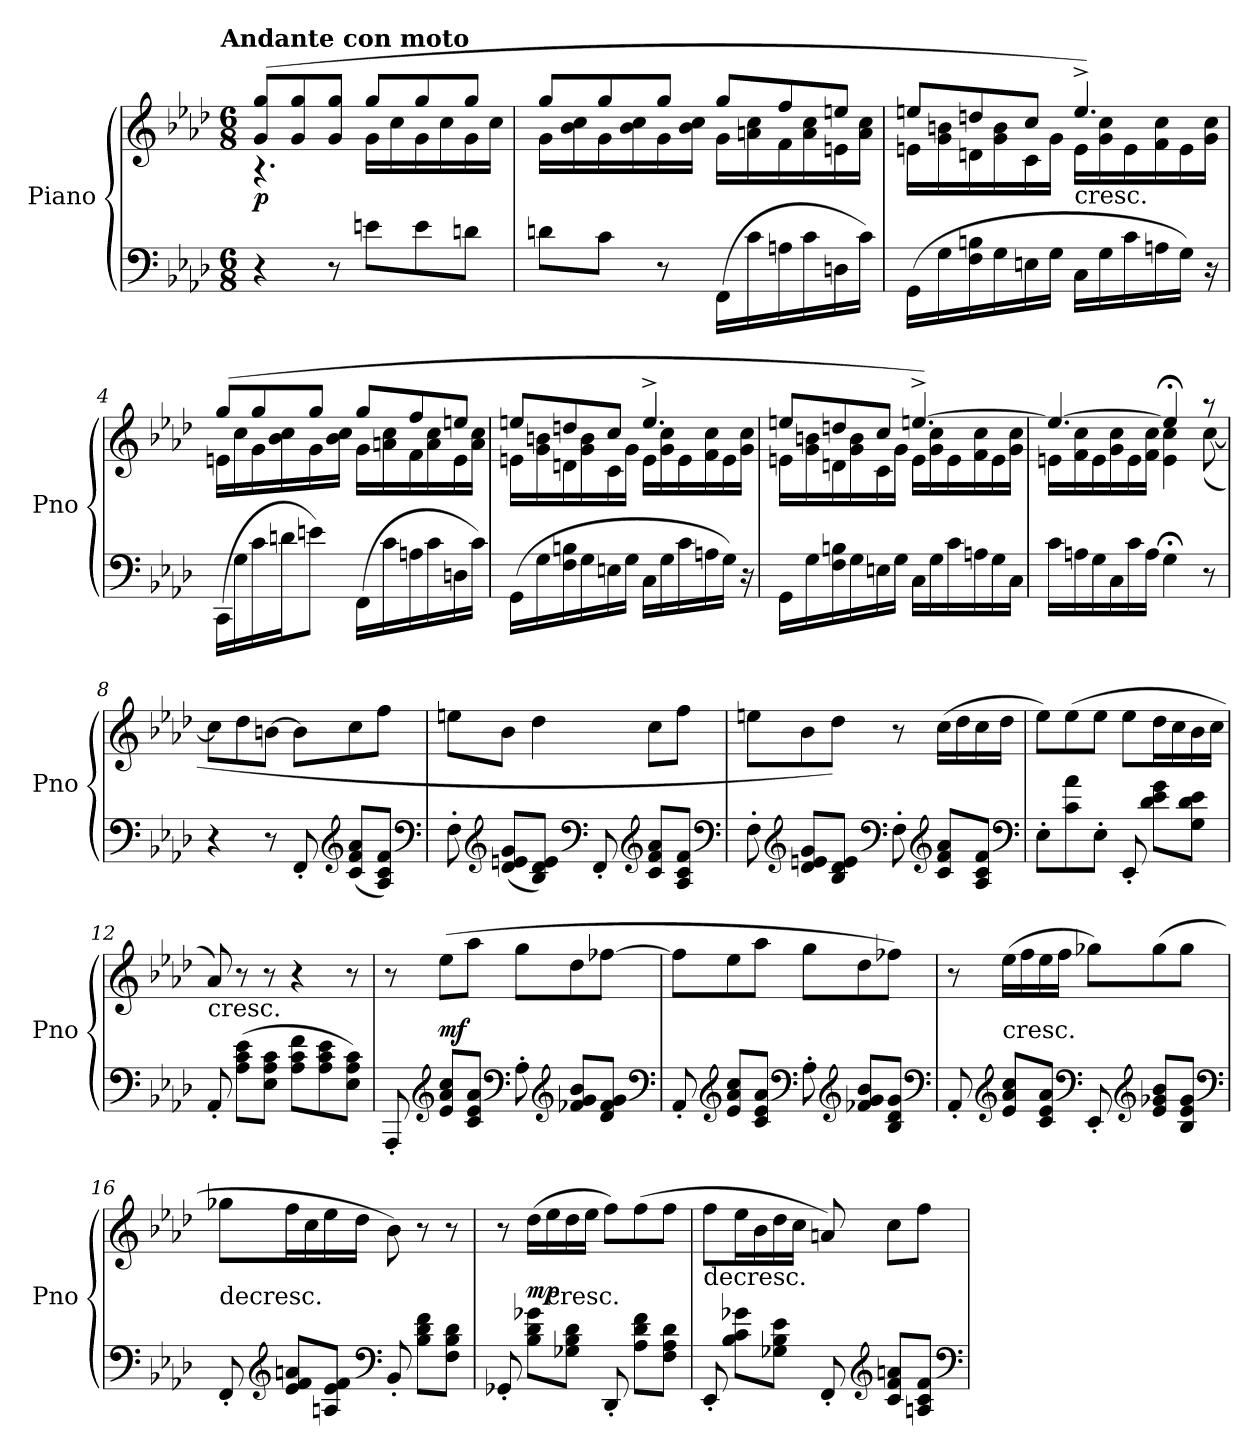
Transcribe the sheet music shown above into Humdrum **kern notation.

**kern	**kern	**dynam
*part1	*part1	*part1
*staff2	*staff1	*staff1/2
*I"Piano	*	*
*I'Pno	*	*
*clefF4	*clefG2	*
*k[b-e-a-d-]	*k[b-e-a-d-]	*
!!LO:TX:omd:t=Andante con moto
*M6/8	*M6/8	*
*MM104	*MM104	*
=1	=1	=1
*	*^	*
4r	(8g/ 8gg/L	4.r	p
.	8g/ 8gg/	.	.
8r	8g/ 8gg/J	.	.
8en\L	8gg/L	16g\LL	.
.	.	16cc\	.
8e\	8gg/	16g\	.
.	.	16cc\	.
8dn\J	8gg/J	16g\	.
.	.	16cc\JJ	.
=2	=2	=2	=2
8dn\L	8gg/L	16g\LL	.
.	.	16b-\ 16cc\	.
8c\J	8gg/	16g\	.
.	.	16b-\ 16cc\	.
8r	8gg/J	16g\	.
.	.	16b-\ 16cc\JJ	.
(16FF\LL	8gg/L	16g\LL	.
16c\	.	16an\ 16cc\	.
16An\	8ff/	16f\	.
16c\	.	16a\ 16cc\	.
16Dn\	8een/J	16en\	.
16c\JJ)	.	16a\ 16cc\JJ	.
=3	=3	=3	=3
(16GG\LL	8een/L	16en\LL	.
16G\	.	16g\ 16bn\	.
16F\ 16Bn\	8ddn/	16dn\	.
16G\	.	16g\ 16b\	.
16En\	8cc/J	16c\	.
16G\JJ	.	16g\JJ	.
!	!LO:TX:c:t=cresc.	!	!
16C\LL	4.ee^/)	16e\LL	.
16G\	.	16g\ 16cc\	.
16c\	.	16e\	.
16An\	.	16f\ 16cc\	.
16G\JJ)	.	16e\	.
16r	.	16g\ 16cc\JJ	.
=4	=4	=4	=4
(16CC\LL	(8gg/L	16en\LL	.
16G\	.	16cc\	.
16c\	8gg/	16g\	.
16dn\J	.	16b-\ 16cc\	.
8en\J)	8gg/J	16g\	.
.	.	16b-\ 16cc\JJ	.
(16FF\LL	8gg/L	16g\LL	.
16c\	.	16an\ 16cc\	.
16An\	8ff/	16f\	.
16c\	.	16a\ 16cc\	.
16Dn\	8een/J	16e\	.
16c\JJ)	.	16a\ 16cc\JJ	.
=5	=5	=5	=5
(16GG\LL	8een/L	16en\LL	.
16G\	.	16g\ 16bn\	.
16F\ 16Bn\	8ddn/	16dn\	.
16G\	.	16g\ 16b\	.
16En\	8cc/J	16c\	.
16G\JJ	.	16g\JJ	.
16C\LL	4.ee^/	16e\LL	.
16G\	.	16g\ 16cc\	.
16c\	.	16e\	.
16An\	.	16f\ 16cc\	.
16G\JJ)	.	16e\	.
16r	.	16g\ 16cc\JJ	.
=6	=6	=6	=6
16GG\LL	8een/L	16en\LL	.
16G\	.	16g\ 16bn\	.
16F\ 16Bn\	8ddn/	16dn\	.
16G\	.	16g\ 16b\	.
16En\	8cc/J	16c\	.
16G\JJ	.	16g\JJ	.
16C\LL	[4.een^/)	16e\LL	.
16G\	.	16g\ 16cc\	.
16c\	.	16e\	.
16An\	.	16f\ 16cc\	.
16G\	.	16e\	.
16C\JJ	.	16g\ 16cc\JJ	.
=7	=7	=7	=7
16c\LL	4.een/_	16en\LL	.
16An\	.	16f\ 16cc\	.
16G\	.	16e\	.
16C\	.	16g\ 16cc\	.
16c\	.	16e\	.
16A\JJ	.	16f\ 16cc\JJ	.
4G;<\	4een;</]	4e\ 4cc\	.
8r	8r	([8cc\	.
*	*v	*v	*
=8	=8	=8
4r	8cc\L]	.
.	8dd-\	.
8r	[8bn\J	.
8FF'/	8b\L]	.
*clefG2	*	*
(8c/ 8f/ 8a-/L	8cc\	.
8A-/ 8c/ 8f/J)	8ff\J	.
*clefF4	*	*
=9	=9	=9
8F'\	8een\L	.
*clefG2	*	*
(8d-/ 8en/ 8g/L	8b-\J	.
8B-/ 8d-/ 8e/J)	4dd-\	.
*clefF4	*	*
8FF'/	.	.
*clefG2	*	*
8c/ 8f/ 8a-/L	8cc\L	.
8A-/ 8c/ 8f/J	8ff\J	.
*clefF4	*	*
=10	=10	=10
8F'\	8een\L	.
*clefG2	*	*
8d-/ 8en/ 8g/L	8b-\	.
8B-/ 8d-/ 8e/J	8dd-\J)	.
*clefF4	*	*
8F'\	8r	.
*clefG2	*	*
8c/ 8f/ 8a-/L	(16cc\LL	.
.	16dd-\	.
8A-/ 8c/ 8f/J	16cc\	.
.	16dd-\JJ	.
*clefF4	*	*
=11	=11	=11
8E-'\L	8ee-\L)	.
8c\ 8a-\	(8ee-\	.
8E-'\J	8ee-\J	.
8EE-'/	8ee-\L	.
8d-\ 8e-\ 8g\L	16dd-\L	.
.	16cc\	.
8G\ 8d-\ 8e-\J	16b-\	.
.	16cc\JJ	.
=12	=12	=12
!	!LO:TX:c:t=cresc.	!
8AA-'/	8a-/)	.
(8A-\ 8c\ 8e-\L	8r	.
8E-\ 8A-\ 8c\J	8r	.
8A-\ 8c\ 8f\L	4r	.
8A-\ 8c\ 8e-\	.	.
8E-\ 8A-\ 8c\J)	8r	.
=13	=13	=13
8AAA-'/	8r	.
*clefG2	*	*
8e-/ 8a-/ 8cc/L	(8ee-\L	mf
8c/ 8e-/ 8a-/J	8aa-\J	.
*clefF4	*	*
8A-'\	8gg\L	.
*clefG2	*	*
8f-X/ 8g/ 8b-/L	8dd-\	.
8d-/ 8f-/ 8g/J	[8ff-X\J	.
*clefF4	*	*
=14	=14	=14
8AA-'/	8ff-\L]	.
*clefG2	*	*
8e-/ 8a-/ 8cc/L	8ee-\	.
8c/ 8e-/ 8a-/J	8aa-\J	.
*clefF4	*	*
8A-'\	8gg\L	.
*clefG2	*	*
8f-X/ 8g/ 8b-/L	8dd-\	.
8B-/ 8d-/ 8g/J	8ff-X\J)	.
*clefF4	*	*
=15	=15	=15
8AA-'/	8r	.
*clefG2	*	*
!	!LO:TX:c:t=cresc.	!
8e-/ 8a-/ 8cc/L	(16ee-\LL	.
.	16ff\	.
8c/ 8e-/ 8a-/J	16ee-\	.
.	16ff\JJ	.
*clefF4	*	*
8EE-'/	8gg-X\L)	.
*clefG2	*	*
8e-/ 8g-X/ 8b-/L	(8gg-\	.
8B-/ 8e-/ 8g-/J	8gg-\J	.
*clefF4	*	*
=16	=16	=16
!	!LO:TX:c:t=decresc.	!
8FF'/	8gg-X\L	.
*clefG2	*	*
8e-/ 8f/ 8an/L	16ff\L	.
.	16cc\	.
8An/ 8e-/ 8f/J	16ee-\	.
.	16dd-\JJ	.
*clefF4	*	*
8BB-'/	8b-\)	.
8B-\ 8d-\ 8f\L	8r	.
8F\ 8B-\ 8d-\J	8r	.
=17	=17	=17
8GG-X'/	8r	.
8B-\ 8d-\ 8g-X\L	(16dd-\LL	mp
!	!LO:TX:c:t=cresc.	!
.	16ee-\	.
8G-X\ 8B-\ 8d-\J	16dd-\	.
.	16ee-\JJ	.
8DD-'/	8ff\L)	.
8A-\ 8d-\ 8f\L	(8ff\	.
8F\ 8A-\ 8d-\J	8ff\J	.
=18	=18	=18
!	!LO:TX:c:t=decresc.	!
8EE-'/	8ff\L	.
8B-\ 8c\ 8g-X\L	16ee-\L	.
.	16b-\	.
8G-X\ 8B-\ 8e-\J	16dd-\	.
.	16cc\JJ	.
8FF'/	8an/)	.
*clefG2	*	*
8c/ 8f/ 8an/L	8cc\L	.
8An/ 8c/ 8f/J	8ff\J	.
*clefF4	*	*
=	=	=
*-	*-	*-
